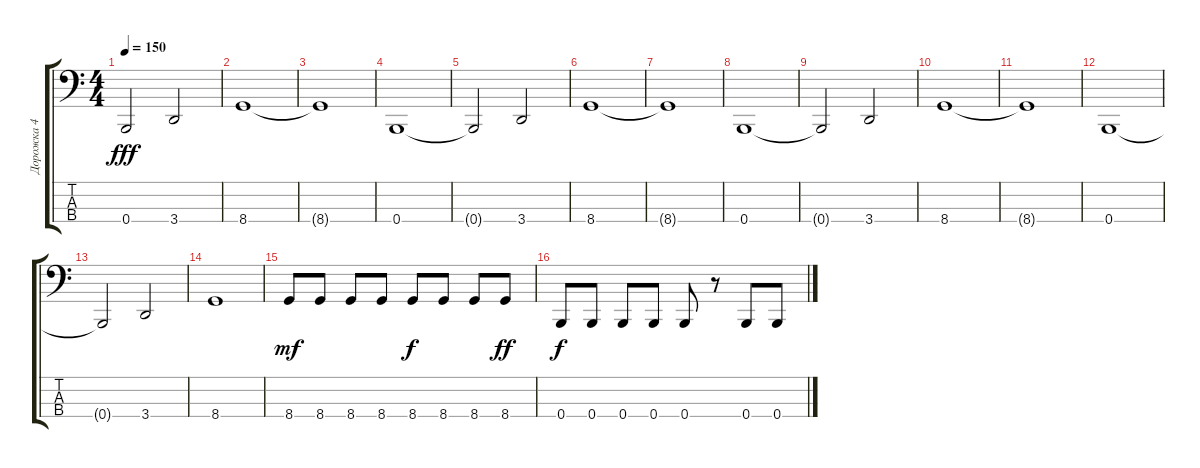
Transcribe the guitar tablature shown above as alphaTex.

\track ("Дорожка 4" "Дорожка 4") {instrument electricbassfinger}
\staff {score tabs}
\tuning (E2 B1 Gb1 B0) {hide}
\ts (4 4)
\tempo 150
\clef f4
\ks c
0.4{t}.2{dy fff} 3.4.2 |
8.4.1 |
8.4{t}.1 |
0.4.1 |
0.4{t}.2 3.4.2 |
8.4.1 |
8.4{t}.1 |
0.4.1 |
0.4{t}.2 3.4.2 |
8.4.1 |
8.4{t}.1 |
0.4.1 |
0.4{t}.2 3.4.2 |
8.4.1 |
8.4.8{dy mf} 8.4.8 8.4.8 8.4.8 8.4.8{dy f} 8.4.8 8.4.8 8.4.8{dy ff} |
0.4.8{dy f} 0.4.8 0.4.8 0.4.8 0.4.8 r.8 0.4.8 0.4.8
